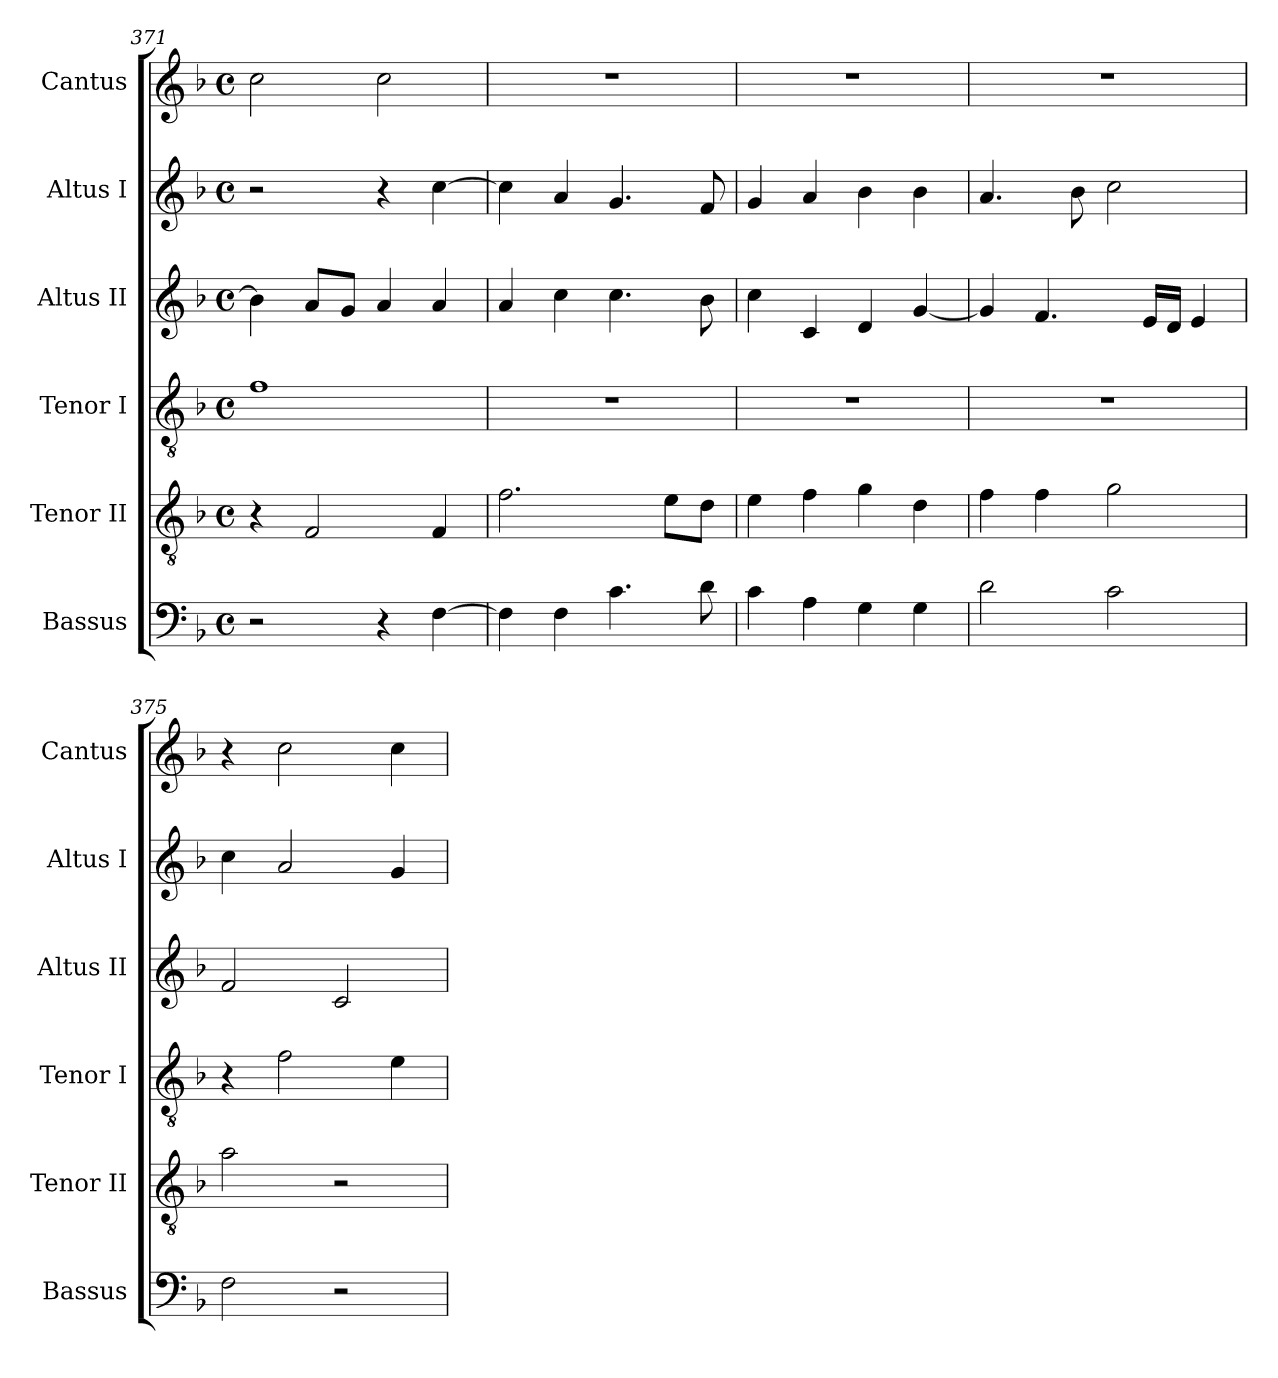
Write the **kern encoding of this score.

**kern	**kern	**kern	**kern	**kern	**kern
*part6	*part5	*part4	*part3	*part2	*part1
*staff6	*staff5	*staff4	*staff3	*staff2	*staff1
*I"Bassus	*I"Tenor II	*I"Tenor I	*I"Altus II	*I"Altus I	*I"Cantus
*I'Bassus	*I'Tenor II	*I'Tenor I	*I'Altus II	*I'Altus I	*I'Cantus
*clefF4	*clefGv2	*clefGv2	*clefG2	*clefG2	*clefG2
*k[b-]	*k[b-]	*k[b-]	*k[b-]	*k[b-]	*k[b-]
*F:	*F:	*F:	*F:	*F:	*F:
*M4/4	*M4/4	*M4/4	*M4/4	*M4/4	*M4/4
*met(c)	*met(c)	*met(c)	*met(c)	*met(c)	*met(c)
=371	=371	=371	=371	=371	=371
2r	4r	1f	4b-\]	2r	2cc\
.	2F/	.	8a/L	.	.
.	.	.	8g/J	.	.
4r	.	.	4a/	4r	2cc\
[>4F\	4F/	.	4a/	[>4cc\	.
=372	=372	=372	=372	=372	=372
4F\]	2.f\	1r	4a/	4cc\]	1r
4F\	.	.	4cc\	4a/	.
4.c\	.	.	4.cc\	4.g/	.
.	8e\L	.	.	.	.
8d\	8d\J	.	8b-\	8f/	.
=373	=373	=373	=373	=373	=373
4c\	4e\	1r	4cc\	4g/	1r
4A\	4f\	.	4c/	4a/	.
4G\	4g\	.	4d/	4b-\	.
4G\	4d\	.	[<4g/	4b-\	.
=374	=374	=374	=374	=374	=374
2d\	4f\	1r	4g/]	4.a/	1r
.	4f\	.	4.f/	.	.
.	.	.	.	8b-\	.
2c\	2g\	.	.	2cc\	.
.	.	.	16e/LL	.	.
.	.	.	16d/JJ	.	.
.	.	.	4e/	.	.
=375	=375	=375	=375	=375	=375
2F\	2a\	4r	2f/	4cc\	4r
.	.	2f\	.	2a/	2cc\
2r	2r	.	2c/	.	.
.	.	4e\	.	4g/	4cc\
=	=	=	=	=	=
*-	*-	*-	*-	*-	*-
